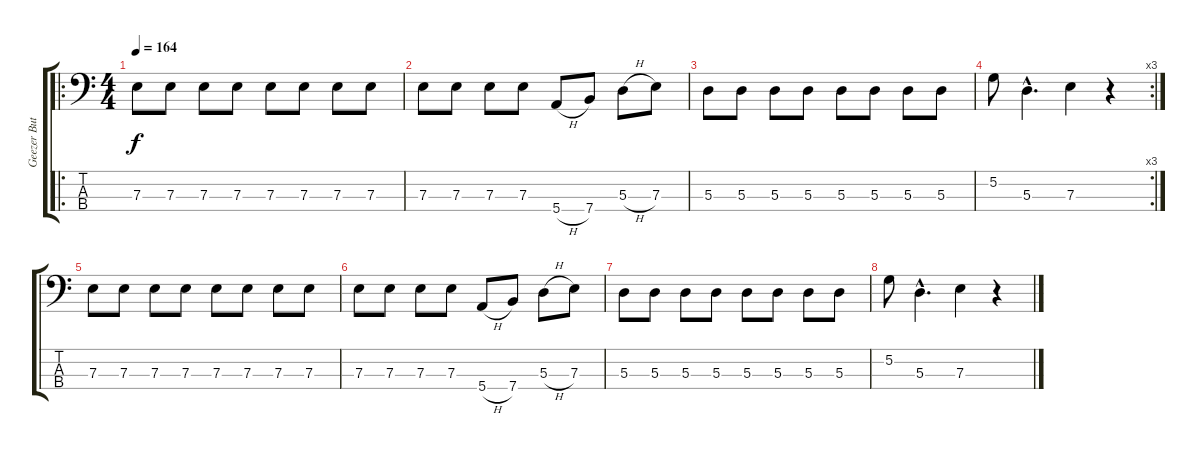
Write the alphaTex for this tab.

\track ("Geezer Butler" "Geezer But") {instrument electricbassfinger}
\staff {score tabs}
\tuning (G2 D2 A1 E1) {hide}
\ro
\ts (4 4)
\tempo 164
\clef f4
\ks c
7.3.8{dy f} 7.3.8 7.3.8 7.3.8 7.3.8 7.3.8 7.3.8 7.3.8 |
7.3.8 7.3.8 7.3.8 7.3.8 5.4{h}.8 7.4.8 5.3{h}.8 7.3.8 |
5.3.8 5.3.8 5.3.8 5.3.8 5.3.8 5.3.8 5.3.8 5.3.8 |
\rc 3
5.2.8 5.3{hac}.4{d} 7.3.4 r.4 |
7.3.8 7.3.8 7.3.8 7.3.8 7.3.8 7.3.8 7.3.8 7.3.8 |
7.3.8 7.3.8 7.3.8 7.3.8 5.4{h}.8 7.4.8 5.3{h}.8 7.3.8 |
5.3.8 5.3.8 5.3.8 5.3.8 5.3.8 5.3.8 5.3.8 5.3.8 |
5.2.8 5.3{hac}.4{d} 7.3.4 r.4
